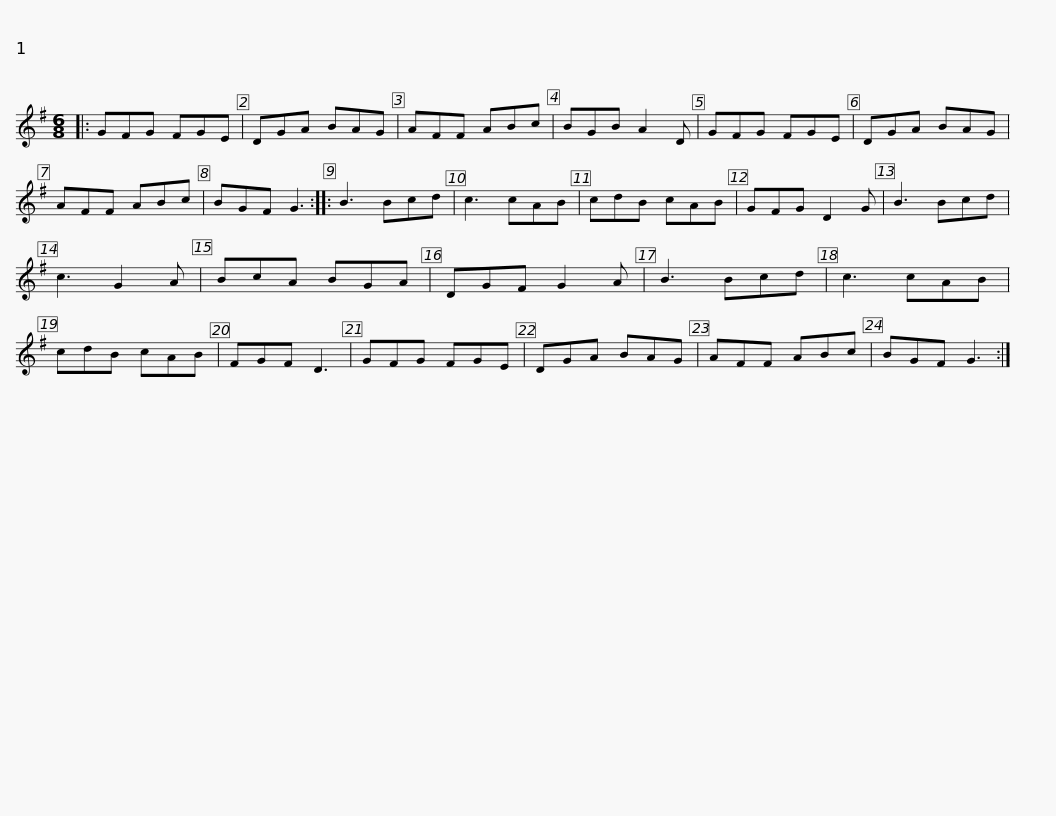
X:1
L:1/8
M:6/8
I:linebreak $
K:G
V:1 treble
V:1
|: GFG FGE | DGA BAG | AFF ABc | BGB A2 D | GFG FGE | %5
 DGA BAG | AFF ABc |$ BGF G3 :: B3 Bcd | c3 cAB | %10
 cdB cAB | GFG D2 G | B3 Bcd | c3 G2 A | BcA BGA |$ %15
 DGF G2 A | B3 Bcd | c3 cAB | cdB cAB | FGF D3 | %20
 GFG FGE | DGA BAG | AFF ABc |$ BGF G3 :| %24
